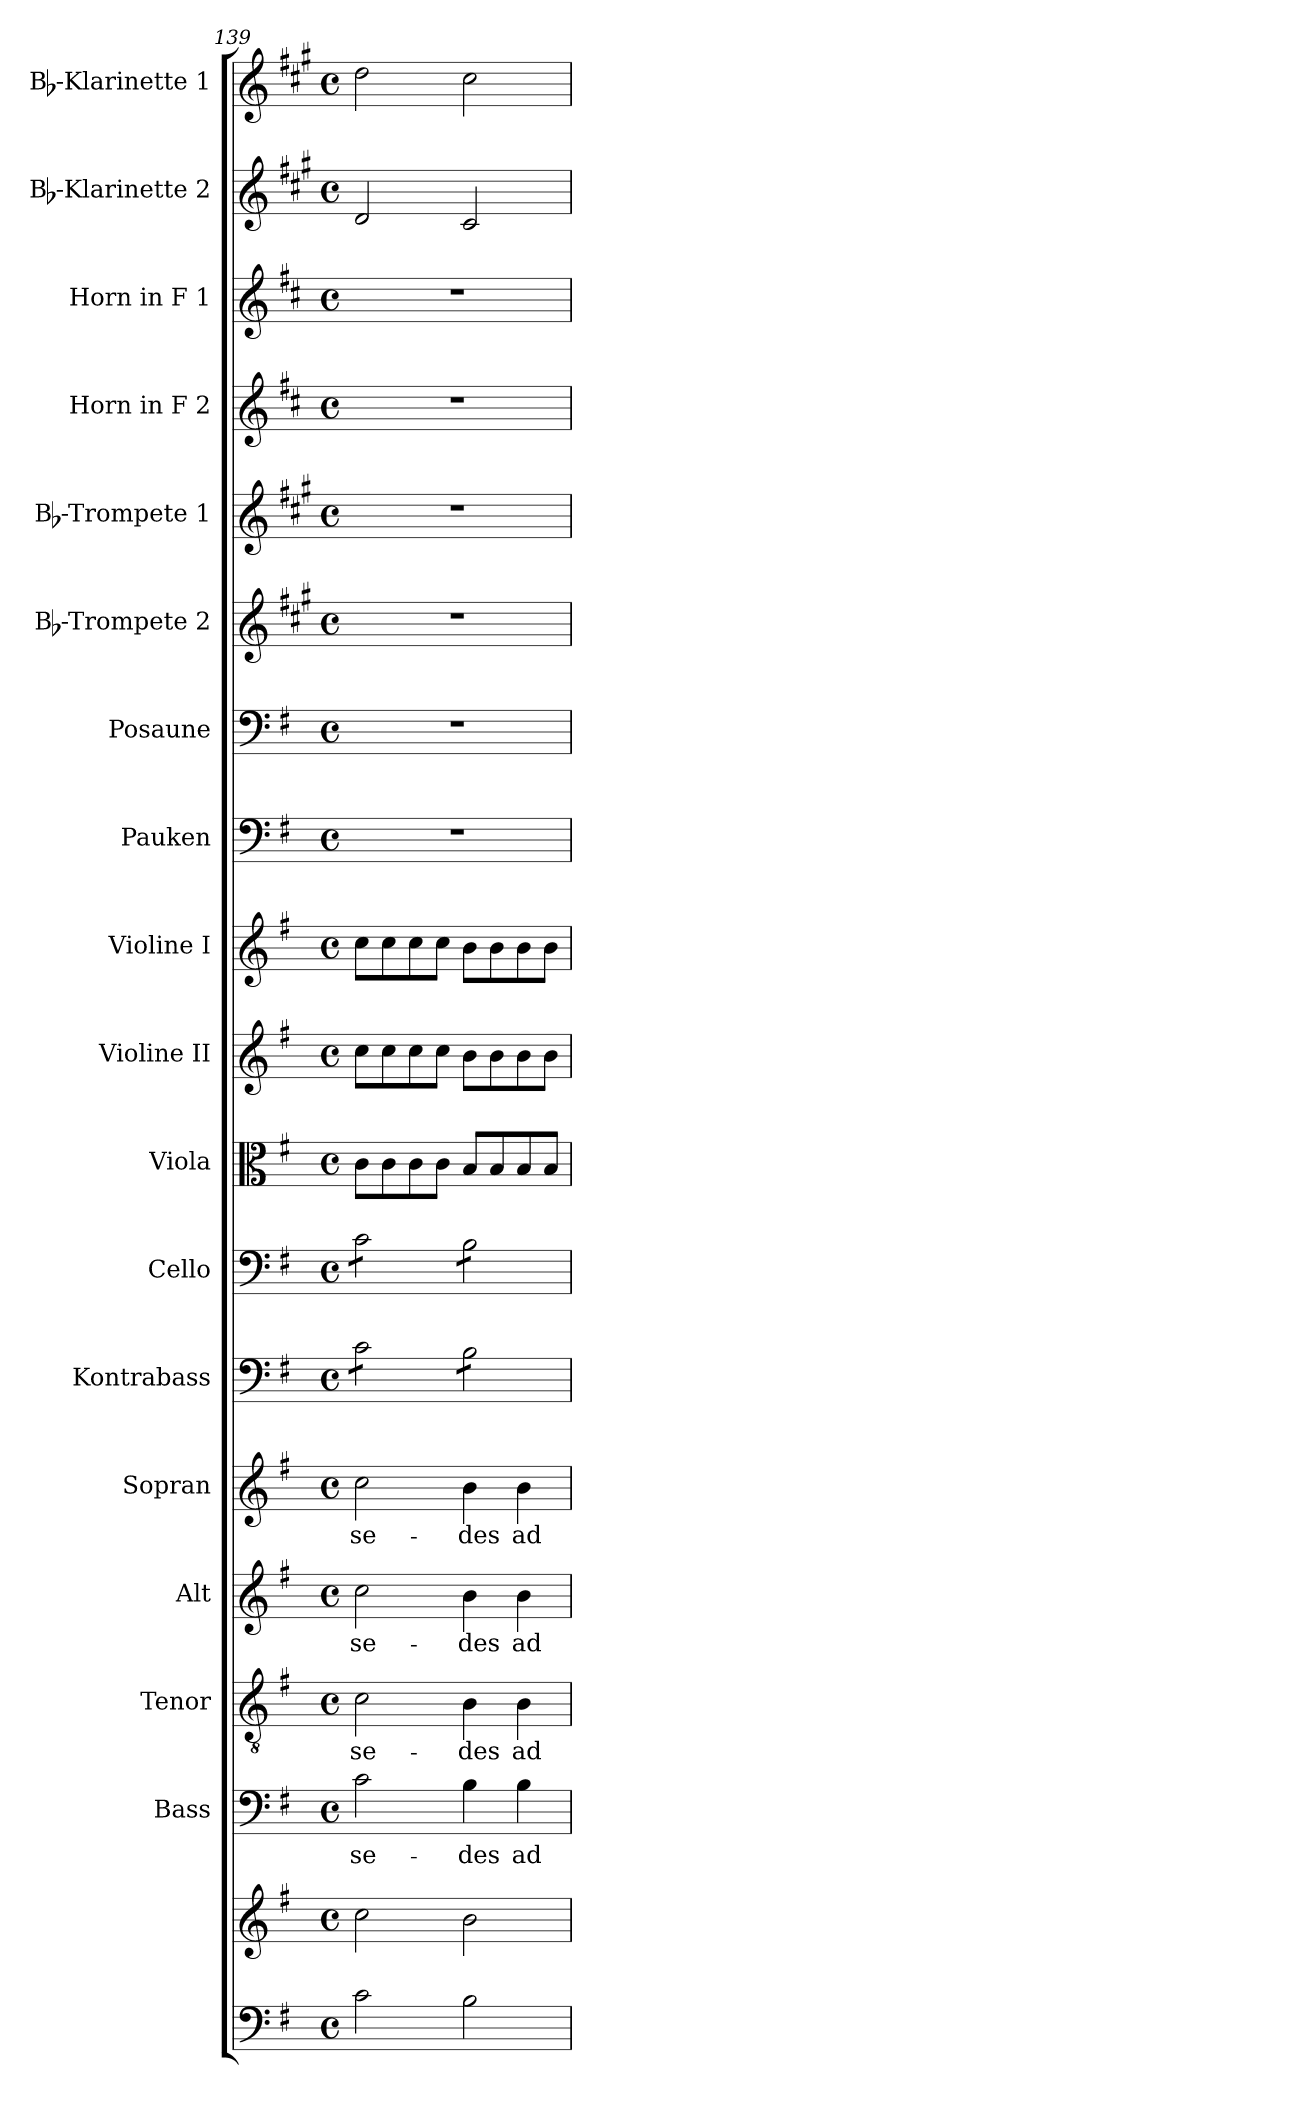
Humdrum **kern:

**kern	**kern	**kern	**text	**kern	**text	**kern	**text	**kern	**text	**kern	**kern	**kern	**kern	**kern	**kern	**kern	**kern	**kern	**kern	**kern	**kern	**kern
*part18	*part18	*part17	*part17	*part16	*part16	*part15	*part15	*part14	*part14	*part13	*part12	*part11	*part10	*part9	*part8	*part7	*part6	*part5	*part4	*part3	*part2	*part1
*staff19	*staff18	*staff17	*staff17	*staff16	*staff16	*staff15	*staff15	*staff14	*staff14	*staff13	*staff12	*staff11	*staff10	*staff9	*staff8	*staff7	*staff6	*staff5	*staff4	*staff3	*staff2	*staff1
*	*	*I"Bass	*	*I"Tenor	*	*I"Alt	*	*I"Sopran	*	*I"Kontrabass	*I"Cello	*I"Viola	*I"Violine II	*I"Violine I	*I"Pauken	*I"Posaune	*I"Bb-Trompete 2	*I"Bb-Trompete 1	*I"Horn in F 2	*I"Horn in F 1	*I"Bb-Klarinette 2	*I"Bb-Klarinette 1
*	*	*I'B.	*	*I'T.	*	*I'A.	*	*I'S.	*	*I'Kb.	*	*I'Vla.	*I'Vl. II	*I'Vl. I	*I'Pk.	*I'Pos.	*I'Bb Trp. 2	*I'Bb Trp. 1	*	*	*I'Bb Kl. 2	*I'Bb Kl. 1
*clefF4	*clefG2	*clefF4	*	*clefGv2	*	*clefG2	*	*clefG2	*	*clefF4	*clefF4	*clefC3	*clefG2	*clefG2	*clefF4	*clefF4	*clefG2	*clefG2	*clefG2	*clefG2	*clefG2	*clefG2
*	*	*	*	*	*	*	*	*	*	*ITrd7c12	*	*	*	*	*	*	*ITrd1c2	*ITrd1c2	*ITrd4c7	*ITrd4c7	*ITrd1c2	*ITrd1c2
*k[f#]	*k[f#]	*k[f#]	*	*k[f#]	*	*k[f#]	*	*k[f#]	*	*k[f#]	*k[f#]	*k[f#]	*k[f#]	*k[f#]	*k[f#]	*k[f#]	*k[f#]	*k[f#]	*k[f#]	*k[f#]	*k[f#]	*k[f#]
*G:	*G:	*G:	*	*G:	*	*G:	*	*G:	*	*G:	*G:	*G:	*G:	*G:	*G:	*G:	*G:	*G:	*G:	*G:	*G:	*G:
*M4/4	*M4/4	*M4/4	*	*M4/4	*	*M4/4	*	*M4/4	*	*M4/4	*M4/4	*M4/4	*M4/4	*M4/4	*M4/4	*M4/4	*M4/4	*M4/4	*M4/4	*M4/4	*M4/4	*M4/4
*met(c)	*met(c)	*met(c)	*	*met(c)	*	*met(c)	*	*met(c)	*	*met(c)	*met(c)	*met(c)	*met(c)	*met(c)	*met(c)	*met(c)	*met(c)	*met(c)	*met(c)	*met(c)	*met(c)	*met(c)
=139	=139	=139	=139	=139	=139	=139	=139	=139	=139	=139	=139	=139	=139	=139	=139	=139	=139	=139	=139	=139	=139	=139
!	!	!	!LO:LY:b	!	!LO:LY:b	!	!LO:LY:b	!	!LO:LY:b	!	!	!	!	!	!	!	!	!	!	!	!	!
*	*	*	*	*	*	*	*	*	*	*tremolo	*	*	*	*	*	*	*	*	*	*	*	*
*	*	*	*	*	*	*	*	*	*	*	*tremolo	*	*	*	*	*	*	*	*	*	*	*
2c\	2cc\	2c\	se-	2c\	se-	2cc\	se-	2cc\	se-	8C\L	8c\L	8c\L	8cc\L	8cc\L	1r	1r	1r	1r	1r	1r	2c/	2cc\
.	.	.	.	.	.	.	.	.	.	8C\	8c\	8c\	8cc\	8cc\	.	.	.	.	.	.	.	.
.	.	.	.	.	.	.	.	.	.	8C\	8c\	8c\	8cc\	8cc\	.	.	.	.	.	.	.	.
.	.	.	.	.	.	.	.	.	.	8C\J	8c\J	8c\J	8cc\J	8cc\J	.	.	.	.	.	.	.	.
!	!	!	!LO:LY:b	!	!LO:LY:b	!	!LO:LY:b	!	!LO:LY:b	!	!	!	!	!	!	!	!	!	!	!	!	!
2B\	2b\	4B\	-des	4B\	-des	4b\	-des	4b\	-des	8BB\L	8B\L	8B/L	8b\L	8b\L	.	.	.	.	.	.	2B/	2b\
.	.	.	.	.	.	.	.	.	.	8BB\	8B\	8B/	8b\	8b\	.	.	.	.	.	.	.	.
!	!	!	!LO:LY:b	!	!LO:LY:b	!	!LO:LY:b	!	!LO:LY:b	!	!	!	!	!	!	!	!	!	!	!	!	!
.	.	4B\	ad	4B\	ad	4b\	ad	4b\	ad	8BB\	8B\	8B/	8b\	8b\	.	.	.	.	.	.	.	.
.	.	.	.	.	.	.	.	.	.	8BB\J	8B\J	8B/J	8b\J	8b\J	.	.	.	.	.	.	.	.
*	*	*	*	*	*	*	*	*	*	*	*Xtremolo	*	*	*	*	*	*	*	*	*	*	*
*	*	*	*	*	*	*	*	*	*	*Xtremolo	*	*	*	*	*	*	*	*	*	*	*	*
=	=	=	=	=	=	=	=	=	=	=	=	=	=	=	=	=	=	=	=	=	=	=
*-	*-	*-	*-	*-	*-	*-	*-	*-	*-	*-	*-	*-	*-	*-	*-	*-	*-	*-	*-	*-	*-	*-
